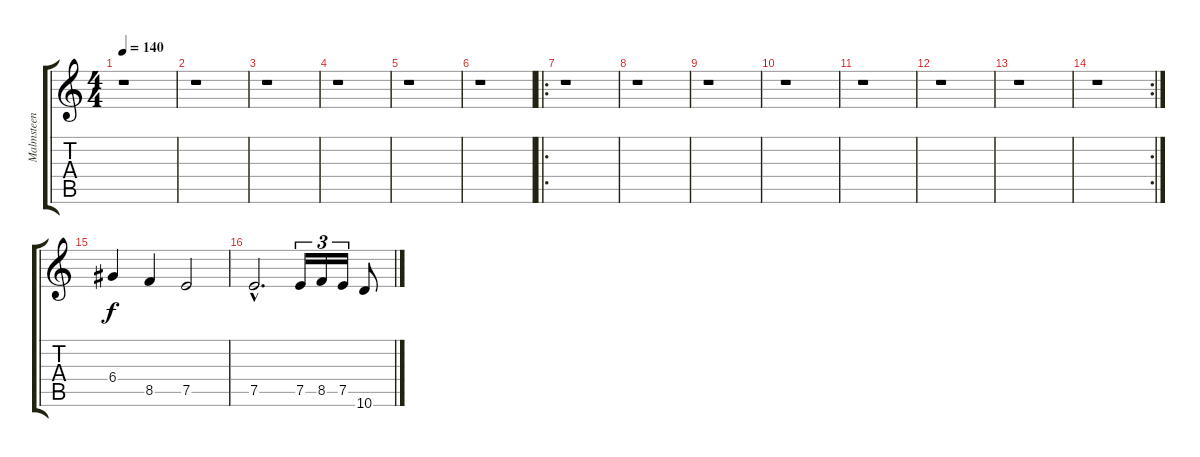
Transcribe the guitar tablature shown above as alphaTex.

\track ("Malmsteen guit.4" "Malmsteen ") {instrument distortionguitar}
\staff {score tabs}
\tuning (E4 B3 G3 D3 A2 E2) {hide}
\ts (4 4)
\tempo 140
\clef g2
\ks c
r.1{dy f} |
r.1 |
r.1 |
r.1 |
r.1 |
r.1 |
\ro
r.1 |
r.1 |
r.1 |
r.1 |
r.1 |
r.1 |
r.1 |
\rc 2
r.1 |
6.4.4 8.5.4 7.5.2 |
7.5{hac}.2{d} 7.5.16{tu (3 2)} 8.5.16{tu (3 2)} 7.5.16{tu (3 2)} 10.6.8
